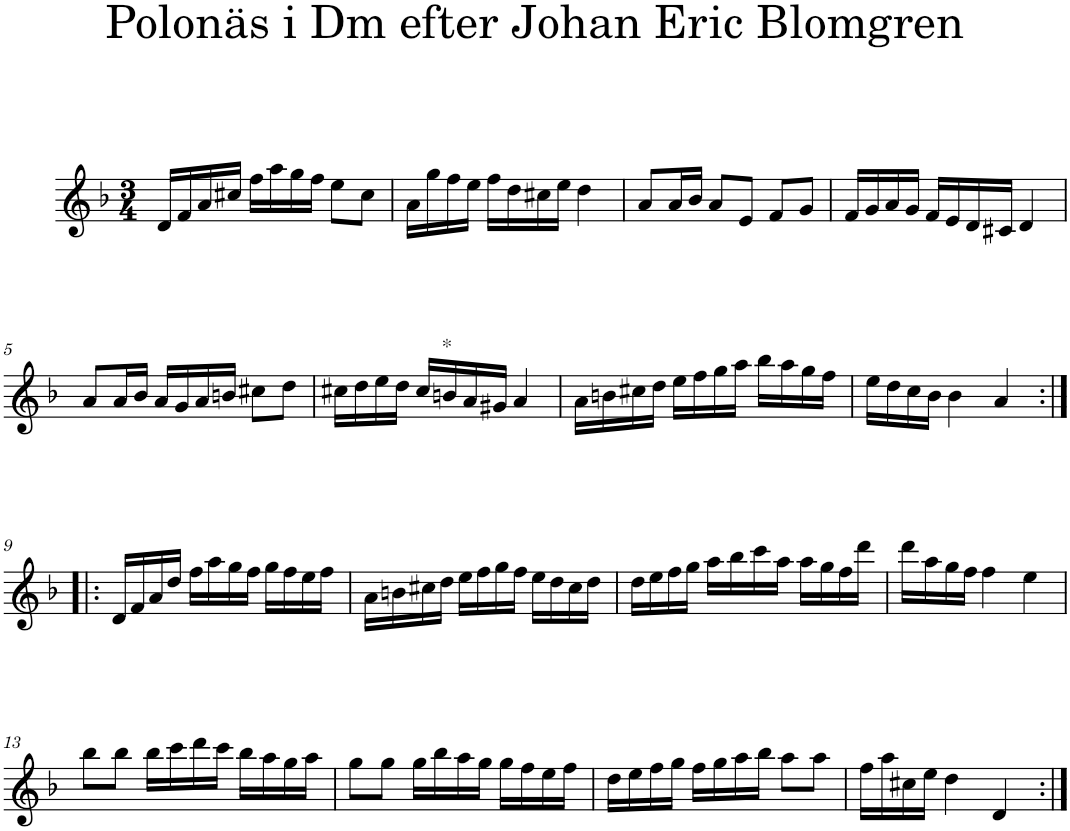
**kern
*part1
*staff1
*I"Piano
*I'Pno
*clefG2
*k[b-]
*d:
*M3/4
=1
16d/LL
16f/
16a/
16cc#X/JJ
16ff\LL
16aa\
16gg\
16ff\JJ
8ee\L
8cc#\J
=2
16a\LL
16gg\
16ff\
16ee\JJ
16ff\LL
16dd\
16cc#X\
16ee\JJ
4dd\
=3
8a/L
16a/L
16b-/JJ
8a/L
8e/J
8f/L
8g/J
=4
16f/LL
16g/
16a/
16g/JJ
16f/LL
16e/
16d/
16c#X/JJ
4d/
!!LO:LB:g=z
=5
8a/L
16a/L
16b-/JJ
16a/LL
16g/
16a/
16bn/JJ
8cc#X\L
8dd\J
=6
16cc#X\LL
16dd\
16ee\
16dd\JJ
16cc#/LL
!LO:TX:a:t=*
16bn/
16a/
16g#X/JJ
4a/
=7
16a\LL
16bn\
16cc#X\
16dd\JJ
16ee\LL
16ff\
16gg\
16aa\JJ
16bb-\LL
16aa\
16gg\
16ff\JJ
=8
16ee\LL
16dd\
16cc\
16b-\JJ
4b-\
4a/
!!LO:LB:g=z
=9:|!|:
16d/LL
16f/
16a/
16dd/JJ
16ff\LL
16aa\
16gg\
16ff\JJ
16gg\LL
16ff\
16ee\
16ff\JJ
=10
16a\LL
16bn\
16cc#X\
16dd\JJ
16ee\LL
16ff\
16gg\
16ff\JJ
16ee\LL
16dd\
16cc#\
16dd\JJ
=11
16dd\LL
16ee\
16ff\
16gg\JJ
16aa\LL
16bb-\
16ccc\
16aa\JJ
16aa\LL
16gg\
16ff\
16ddd\JJ
=12
16ddd\LL
16aa\
16gg\
16ff\JJ
4ff\
4ee\
!!LO:LB:g=z
=13
8bb-\L
8bb-\J
16bb-\LL
16ccc\
16ddd\
16ccc\JJ
16bb-\LL
16aa\
16gg\
16aa\JJ
=14
8gg\L
8gg\J
16gg\LL
16bb-\
16aa\
16gg\JJ
16gg\LL
16ff\
16ee\
16ff\JJ
=15
16dd\LL
16ee\
16ff\
16gg\JJ
16ff\LL
16gg\
16aa\
16bb-\JJ
8aa\L
8aa\J
=16
16ff\LL
16aa\
16cc#X\
16ee\JJ
4dd\
4d/
=:|!
*-
